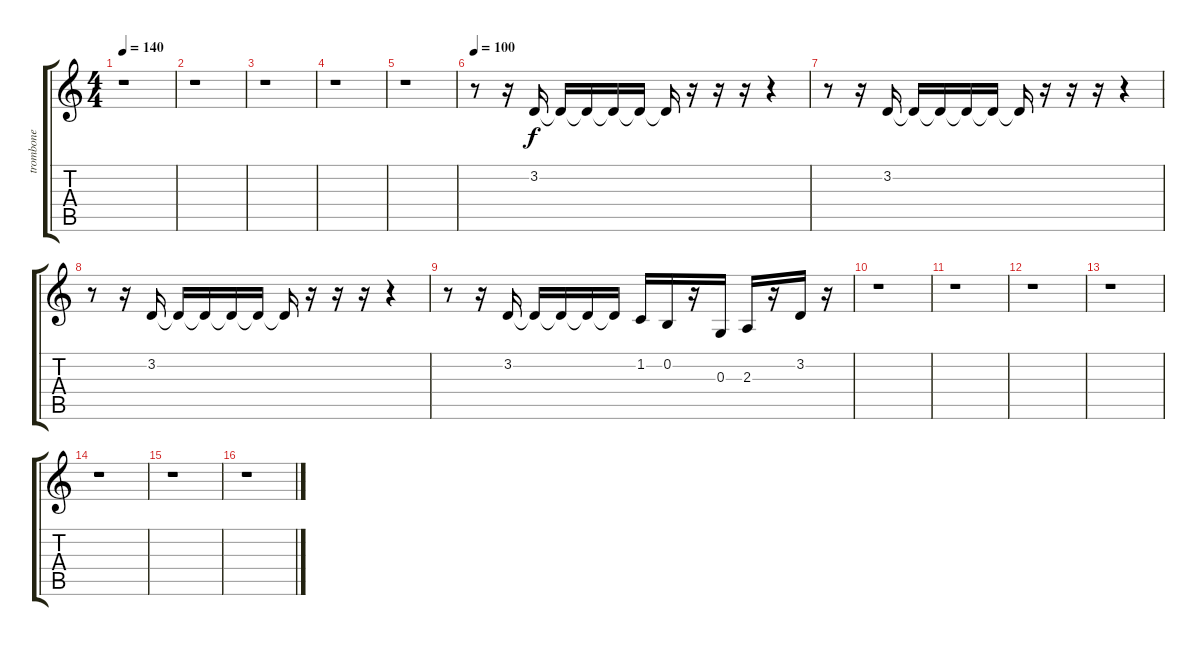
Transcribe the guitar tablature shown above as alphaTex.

\track ("trombone" "trombone") {instrument trombone}
\staff {score tabs}
\tuning (E4 B3 G3 D3 A2 E2) {hide}
\ts (4 4)
\tempo 140
\clef g2
\ks c
r.1{dy f} |
r.1 |
r.1 |
r.1 |
r.1 |
\tempo 100
r.8 r.16 3.2.16 3.2{t}.16 3.2{t}.16 3.2{t}.16 3.2{t}.16 3.2{t}.16 r.16 r.16 r.16 r.4 |
r.8 r.16 3.2.16 3.2{t}.16 3.2{t}.16 3.2{t}.16 3.2{t}.16 3.2{t}.16 r.16 r.16 r.16 r.4 |
r.8 r.16 3.2.16 3.2{t}.16 3.2{t}.16 3.2{t}.16 3.2{t}.16 3.2{t}.16 r.16 r.16 r.16 r.4 |
r.8 r.16 3.2.16 3.2{t}.16 3.2{t}.16 3.2{t}.16 3.2{t}.16 1.2.16 0.2.16 r.16 0.3.16 2.3.16 r.16 3.2.16 r.16 |
r.1 |
r.1 |
r.1 |
r.1 |
r.1 |
r.1 |
r.1
